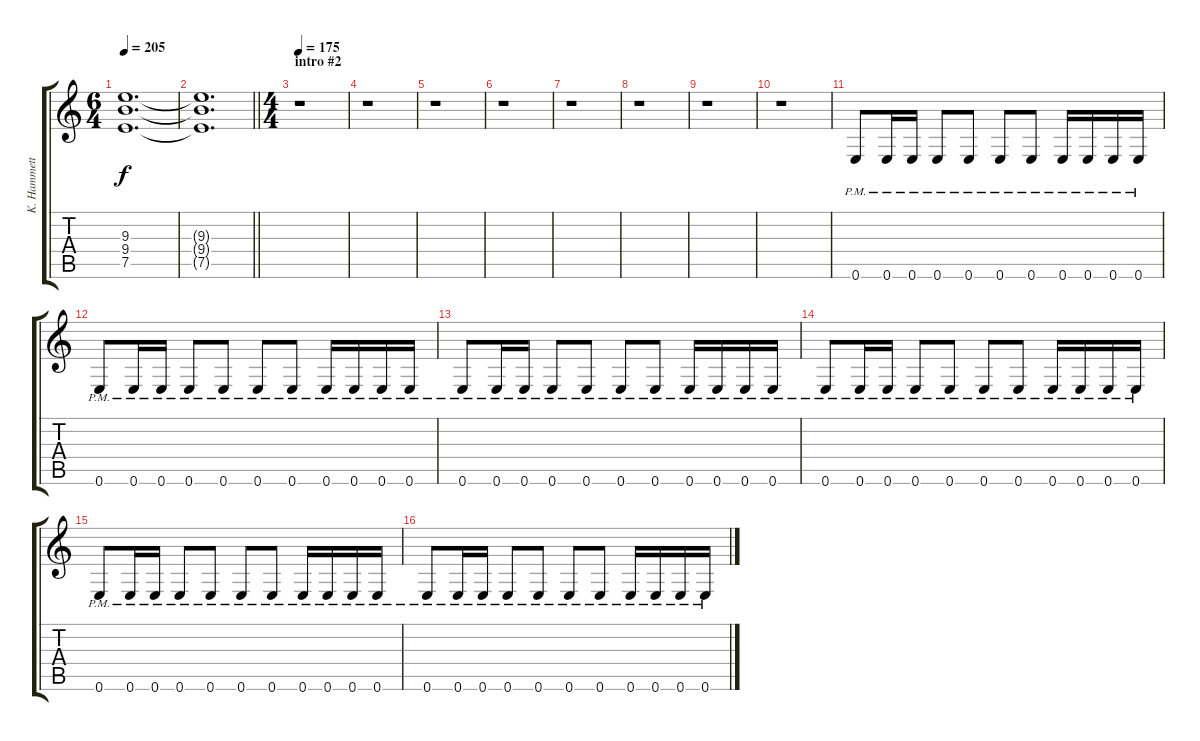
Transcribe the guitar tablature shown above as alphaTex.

\track ("K. Hammett - Rhythm guitar" "K. Hammett") {instrument distortionguitar}
\staff {score tabs}
\tuning (E4 B3 G3 D3 A2 E2) {hide}
\ts (6 4)
\tempo 205
\clef g2
\ks c
(9.3{t} 9.4{t} 7.5{t}).1{d dy f} |
\barLineRight lightlight
(9.3{t} 9.4{t} 7.5{t}).1{d} |
\ts (4 4)
\section ("" "intro #2")
\tempo 175
r.1 |
r.1 |
r.1 |
r.1 |
r.1 |
r.1 |
r.1 |
r.1 |
0.6{pm}.8 0.6{pm}.16 0.6{pm}.16 0.6{pm}.8 0.6{pm}.8 0.6{pm}.8 0.6{pm}.8 0.6{pm}.16 0.6{pm}.16 0.6{pm}.16 0.6{pm}.16 |
0.6{pm}.8 0.6{pm}.16 0.6{pm}.16 0.6{pm}.8 0.6{pm}.8 0.6{pm}.8 0.6{pm}.8 0.6{pm}.16 0.6{pm}.16 0.6{pm}.16 0.6{pm}.16 |
0.6{pm}.8 0.6{pm}.16 0.6{pm}.16 0.6{pm}.8 0.6{pm}.8 0.6{pm}.8 0.6{pm}.8 0.6{pm}.16 0.6{pm}.16 0.6{pm}.16 0.6{pm}.16 |
0.6{pm}.8 0.6{pm}.16 0.6{pm}.16 0.6{pm}.8 0.6{pm}.8 0.6{pm}.8 0.6{pm}.8 0.6{pm}.16 0.6{pm}.16 0.6{pm}.16 0.6{pm}.16 |
0.6{pm}.8 0.6{pm}.16 0.6{pm}.16 0.6{pm}.8 0.6{pm}.8 0.6{pm}.8 0.6{pm}.8 0.6{pm}.16 0.6{pm}.16 0.6{pm}.16 0.6{pm}.16 |
0.6{pm}.8 0.6{pm}.16 0.6{pm}.16 0.6{pm}.8 0.6{pm}.8 0.6{pm}.8 0.6{pm}.8 0.6{pm}.16 0.6{pm}.16 0.6{pm}.16 0.6{pm}.16
